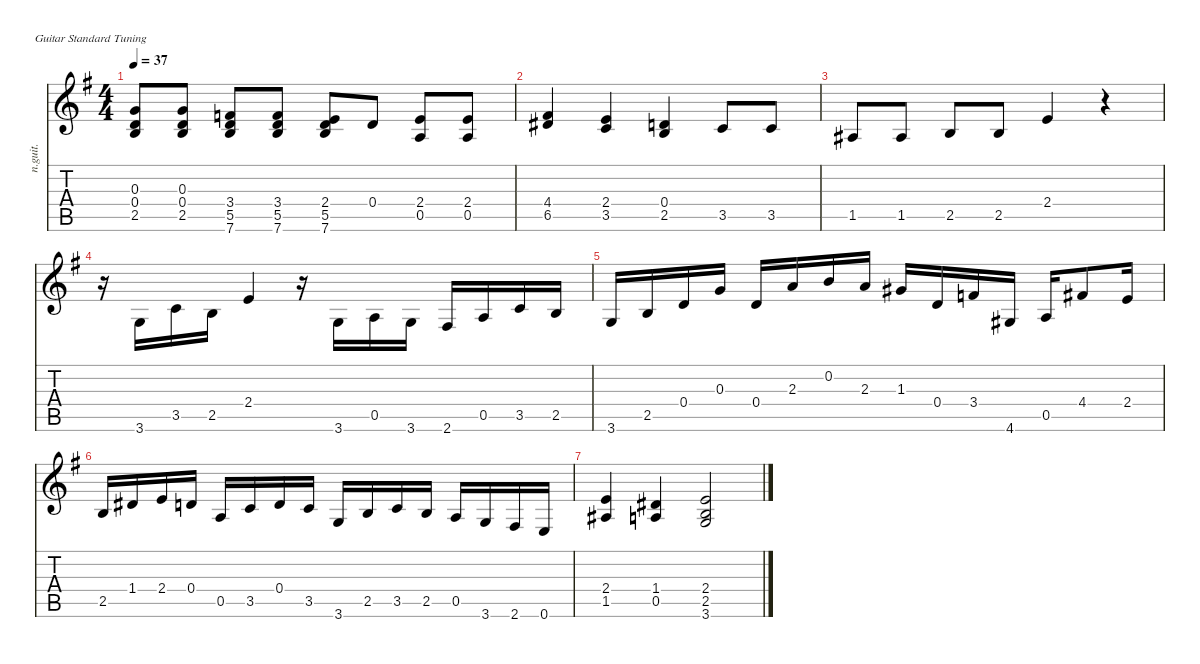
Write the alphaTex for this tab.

\defaultSystemsLayout 4
\hideDynamics
\bracketExtendMode nobrackets
\track ("Guitar 3" "n.guit.") {instrument acousticguitarnylon}
\staff {score tabs}
\tuning (E4 B3 G3 D3 A2 E2)
\ts (4 4)
\tempo 37
\clef g2
\ks eminor
(0.3{acc forcenatural} 0.4{acc forcenatural} 2.5{acc forcenatural}).8{dy mf beam Up} (0.3{acc forcenatural} 0.4{acc forcenatural} 2.5{acc forcenatural}).8{beam Up} (3.4{acc forcenatural} 5.5{acc forcenatural} 7.6{acc forcenatural}).8{beam Up} (3.4{acc forcenatural} 5.5{acc forcenatural} 7.6{acc forcenatural}).8{beam Up} (2.4{acc forcenatural} 5.5{acc forcenatural} 7.6{acc forcenatural}).8{beam Up} 0.4{acc forcenatural}.8{beam Up} (2.4{acc forcenatural} 0.5{acc forcenatural}).8{beam Up} (2.4{acc forcenatural} 0.5{acc forcenatural}).8{beam Up} |
(4.4{acc #} 6.5{acc #}).4{beam Up} (2.4{acc forcenatural} 3.5{acc forcenatural}).4{beam Up} (0.4{acc forcenatural} 2.5{acc forcenatural}).4{beam Up} 3.5{acc forcenatural}.8{beam Up} 3.5{acc forcenatural}.8{beam Up} |
1.5{acc #}.8{beam Up} 1.5{acc #}.8{beam Up} 2.5{acc forcenatural}.8{beam Up} 2.5{acc forcenatural}.8{beam Up} 2.4{acc forcenatural}.4{beam Up} r.4{beam Down} |
r.16{beam Down} 3.6{acc forcenatural}.16{beam Up} 3.5{acc forcenatural}.16{beam Up} 2.5{acc forcenatural}.16{beam Up} 2.4{acc forcenatural}.4{beam Up} r.16{beam Down} 3.6{acc forcenatural}.16{beam Up} 0.5{acc forcenatural}.16{beam Up} 3.6{acc forcenatural}.16{beam Up} 2.6{acc #}.16{beam Up} 0.5{acc forcenatural}.16{beam Up} 3.5{acc forcenatural}.16{beam Up} 2.5{acc forcenatural}.16{beam Up} |
3.6{acc forcenatural}.16{beam Up} 2.5{acc forcenatural}.16{beam Up} 0.4{acc forcenatural}.16{beam Up} 0.3{acc forcenatural}.16{beam Up} 0.4{acc forcenatural}.16{beam Up} 2.3{acc forcenatural}.16{beam Up} 0.2{acc forcenatural}.16{beam Up} 2.3{acc forcenatural}.16{beam Up} 1.3{acc #}.16{beam Up} 0.4{acc forcenatural}.16{beam Up} 3.4{acc forcenatural}.16{beam Up} 4.6{acc #}.16{beam Up} 0.5{acc forcenatural}.16{beam Up} 4.4{acc #}.8{beam Up} 2.4{acc forcenatural}.16{beam Up} |
2.5{acc forcenatural}.16{beam Up} 1.4{acc #}.16{beam Up} 2.4{acc forcenatural}.16{beam Up} 0.4{acc forcenatural}.16{beam Up} 0.5{acc forcenatural}.16{beam Up} 3.5{acc forcenatural}.16{beam Up} 0.4{acc forcenatural}.16{beam Up} 3.5{acc forcenatural}.16{beam Up} 3.6{acc forcenatural}.16{beam Up} 2.5{acc forcenatural}.16{beam Up} 3.5{acc forcenatural}.16{beam Up} 2.5{acc forcenatural}.16{beam Up} 0.5{acc forcenatural}.16{beam Up} 3.6{acc forcenatural}.16{beam Up} 2.6{acc #}.16{beam Up} 0.6{acc forcenatural}.16{beam Up} |
(2.4{acc forcenatural} 1.5{acc #}).4{beam Up} (1.4{acc #} 0.5{acc forcenatural}).4{beam Up} (2.4{acc forcenatural} 2.5{acc forcenatural} 3.6{acc forcenatural}).2{beam Up}
